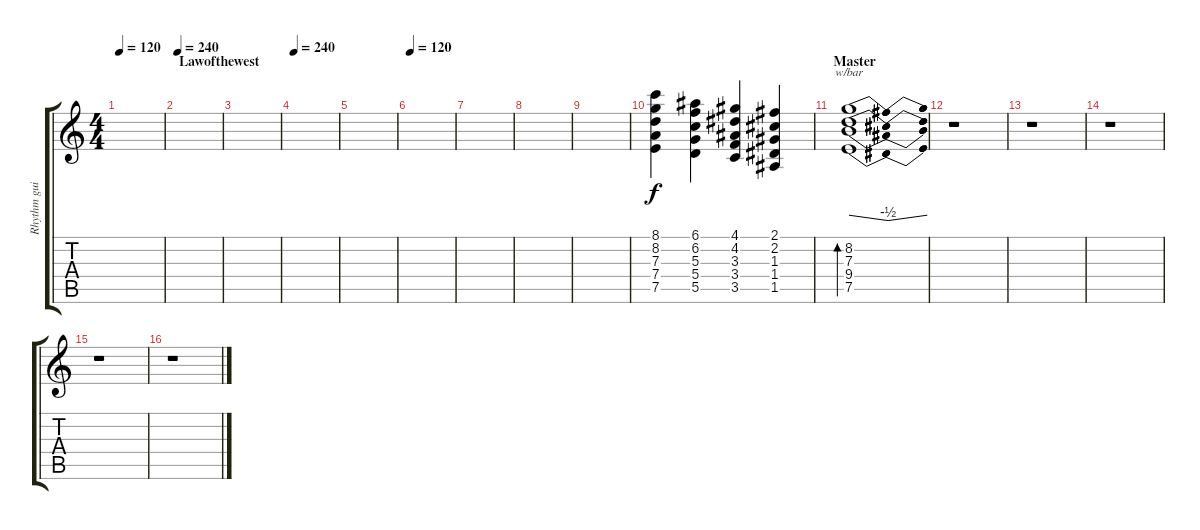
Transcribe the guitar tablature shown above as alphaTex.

\track ("Rhythm guitar" "Rhythm gui") {instrument electricguitarclean}
\staff {score tabs}
\tuning (E4 B3 G3 D3 A2 E2) {hide}
\ts (4 4)
\tempo 120
\clef g2
\ks c
|
\section ("" "Lawofthewest")
\tempo 240
|
|
\tempo 240
|
|
\tempo 120
|
|
|
|
(8.1 8.2 7.3 7.4 7.5).4{instrument electricguitarjazz} (6.1 6.2 5.3 5.4 5.5).4 (4.1 4.2 3.3 3.4 3.5).4 (2.1 2.2 1.3 1.4 1.5).4 |
\section ("" "Master")
(8.2 7.3 9.4 7.5).1{tbe (dip default 0 0 30 -2 60 0) bd 480} |
r.1 |
r.1 |
r.1 |
r.1 |
r.1
